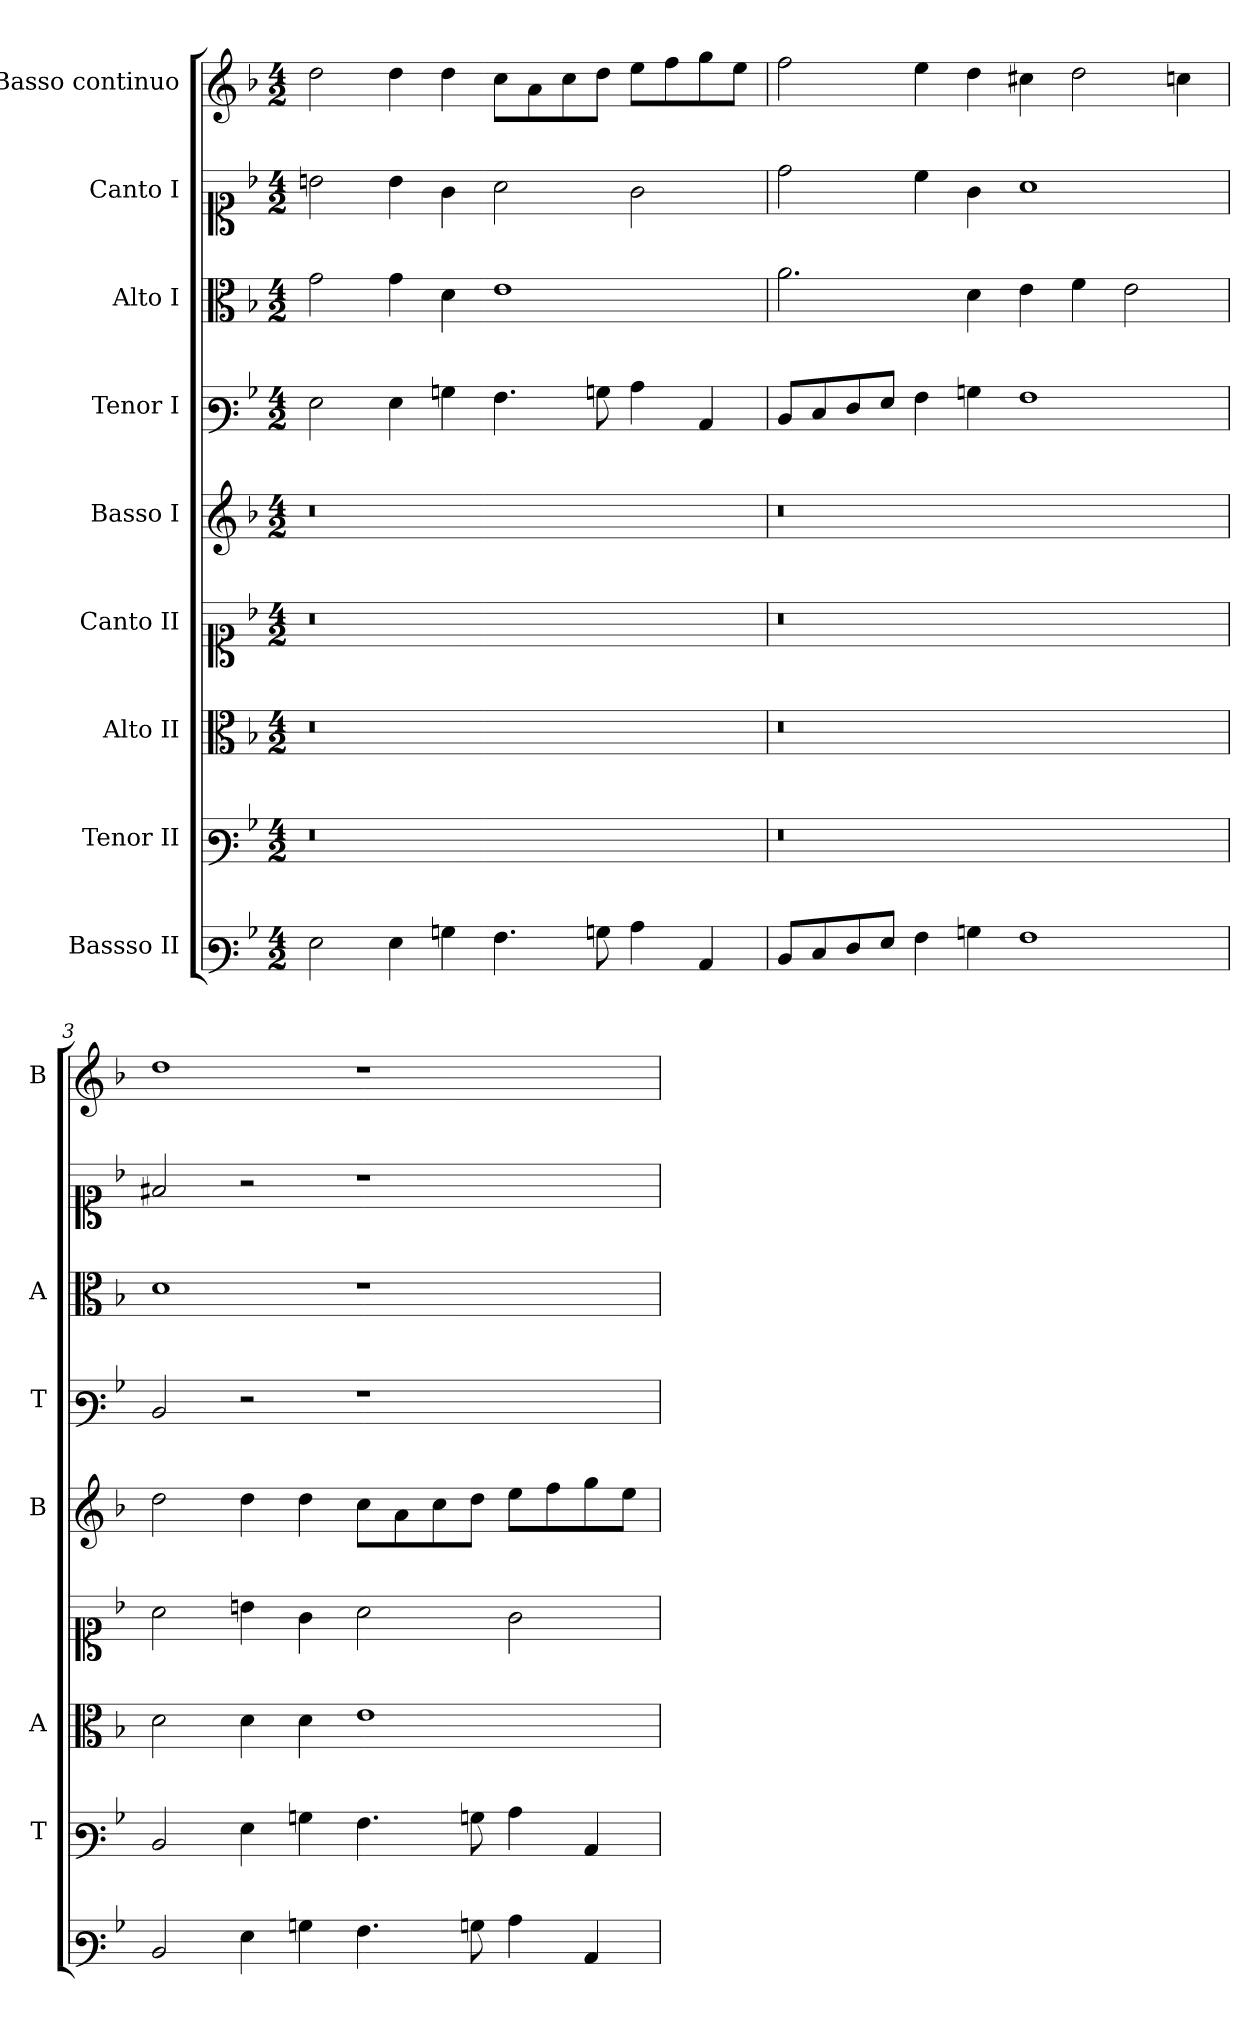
**kern	**kern	**kern	**kern	**kern	**kern	**kern	**kern	**kern
*part9	*part8	*part7	*part6	*part5	*part4	*part3	*part2	*part1
*staff9	*staff8	*staff7	*staff6	*staff5	*staff4	*staff3	*staff2	*staff1
*I"Bassso II	*I"Tenor II	*I"Alto II	*I"Canto II	*I"Basso I	*I"Tenor I	*I"Alto I	*I"Canto I	*I"Basso continuo
*	*I'T	*I'A	*	*I'B	*I'T	*I'A	*	*I'B
*clefF3	*clefF3	*clefC3	*clefC1	*clefG2	*clefF3	*clefC3	*clefC1	*clefG2
*k[b-]	*k[b-]	*k[b-]	*k[b-]	*k[b-]	*k[b-]	*k[b-]	*k[b-]	*k[b-]
*F:	*F:	*F:	*F:	*F:	*F:	*F:	*F:	*F:
*M4/2	*M4/2	*M4/2	*M4/2	*M4/2	*M4/2	*M4/2	*M4/2	*M4/2
=1	=1	=1	=1	=1	=1	=1	=1	=1
!	!LO:N:vis=0	!LO:N:vis=0	!LO:N:vis=0	!LO:N:vis=0	!	!	!	!
2G	1r	1r	1r	1r	2G	2g	2b	2dd
4G	.	.	.	.	4G	4g	4b	4dd
4Bn	.	.	.	.	4Bn	4d	4g	4dd
4.A	1ryy	1ryy	1ryy	1ryy	4.A	1e	2a	8ccL
.	.	.	.	.	.	.	.	8a
.	.	.	.	.	.	.	.	8cc
8Bn	.	.	.	.	8Bn	.	.	8ddJ
4c	.	.	.	.	4c	.	2g	8eeL
.	.	.	.	.	.	.	.	8ff
4C	.	.	.	.	4C	.	.	8gg
.	.	.	.	.	.	.	.	8eeJ
=2	=2	=2	=2	=2	=2	=2	=2	=2
!	!LO:N:vis=0	!LO:N:vis=0	!LO:N:vis=0	!LO:N:vis=0	!	!	!	!
8DL	1r	1r	1r	1r	8DL	2.a	2dd	2ff
8E	.	.	.	.	8E	.	.	.
8F	.	.	.	.	8F	.	.	.
8GJ	.	.	.	.	8GJ	.	.	.
4A	.	.	.	.	4A	.	4cc	4ee
4Bn	.	.	.	.	4Bn	4d	4g	4dd
1A	1ryy	1ryy	1ryy	1ryy	1A	4e	1a	4cc#X
.	.	.	.	.	.	4f	.	2dd
.	.	.	.	.	.	2e	.	.
.	.	.	.	.	.	.	.	4cc
=3	=3	=3	=3	=3	=3	=3	=3	=3
2D	2D	2d	2a	2dd	2D	1d	2f#X	1dd
4G	4G	4d	4bn	4dd	2r	.	2r	.
4Bn	4Bn	4d	4g	4dd	.	.	.	.
4.A	4.A	1e	2a	8ccL	1r	1r	1r	1r
.	.	.	.	8a	.	.	.	.
.	.	.	.	8cc	.	.	.	.
8Bn	8Bn	.	.	8ddJ	.	.	.	.
4c	4c	.	2g	8eeL	.	.	.	.
.	.	.	.	8ff	.	.	.	.
4C	4C	.	.	8gg	.	.	.	.
.	.	.	.	8eeJ	.	.	.	.
=	=	=	=	=	=	=	=	=
*-	*-	*-	*-	*-	*-	*-	*-	*-
